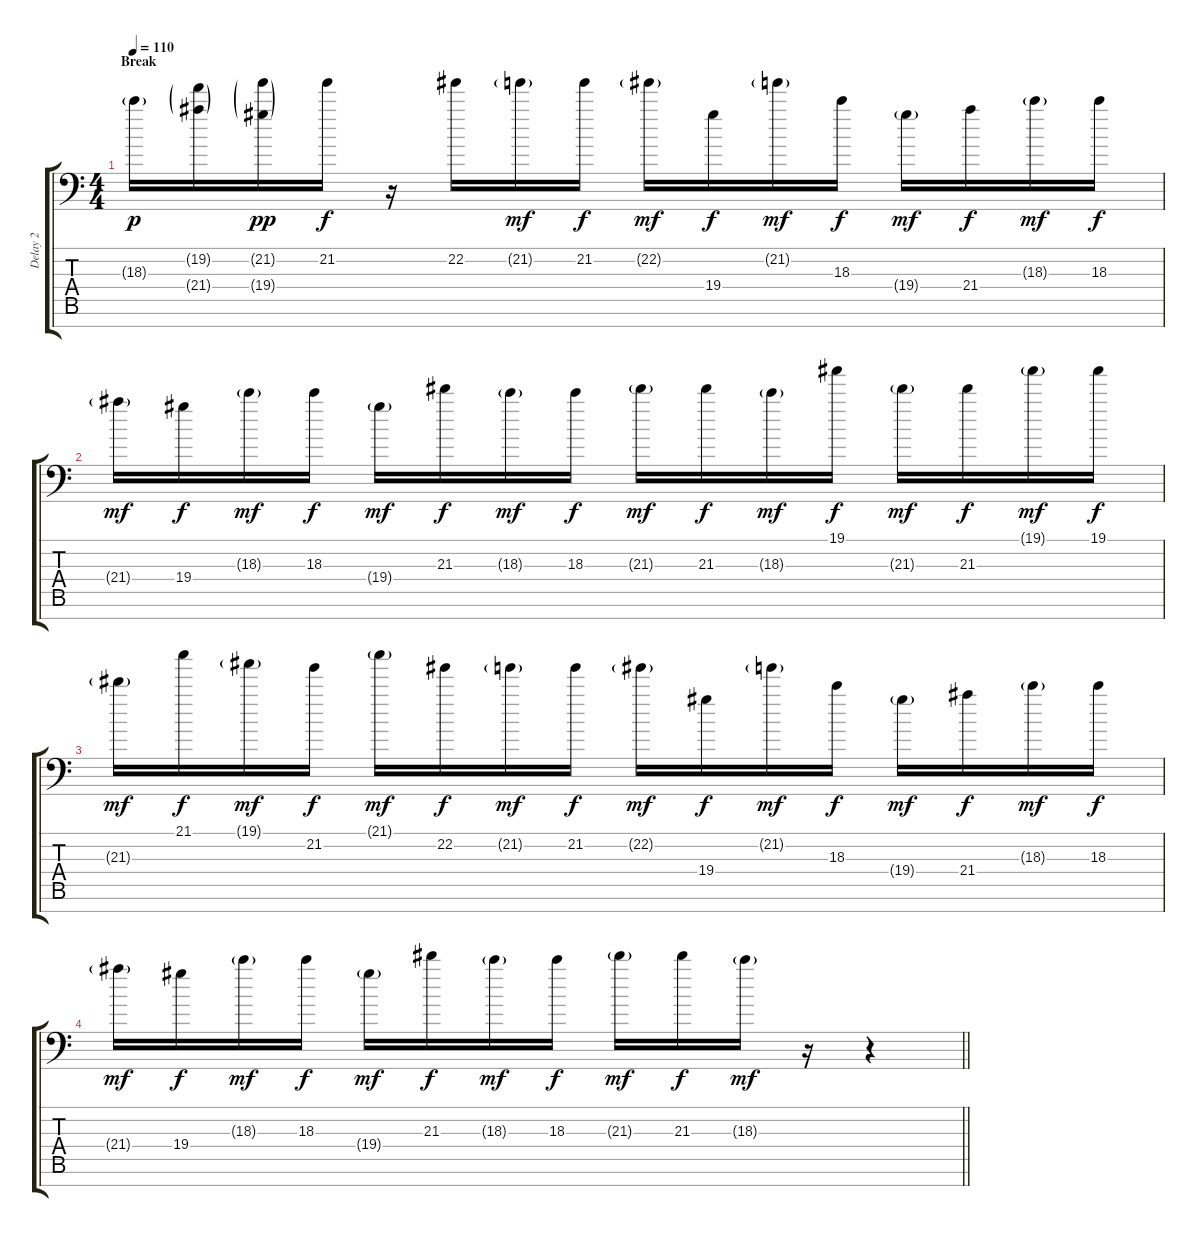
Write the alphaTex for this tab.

\track ("Delay 2" "Delay 2") {instrument distortionguitar}
\staff {score tabs}
\tuning (Eb4 Bb3 Gb3 Db3 Ab2 Eb2 Ab1) {hide}
\ts (4 4)
\section ("" "Break")
\tempo 110
\clef f4
\ks c
18.3{g}.16{dy p} (19.2{g} 21.4{g}).16 (21.2{g} 19.4{g}).16{dy pp} 21.2.16{dy f volume 7 balance 0} r.16 22.2.16 21.2{g}.16{dy mf} 21.2.16{dy f} 22.2{g}.16{dy mf} 19.4.16{dy f} 21.2{g}.16{dy mf} 18.3.16{dy f} 19.4{g}.16{dy mf} 21.4.16{dy f} 18.3{g}.16{dy mf} 18.3.16{dy f} |
21.4{g}.16{dy mf} 19.4.16{dy f} 18.3{g}.16{dy mf} 18.3.16{dy f} 19.4{g}.16{dy mf} 21.3.16{dy f} 18.3{g}.16{dy mf} 18.3.16{dy f} 21.3{g}.16{dy mf} 21.3.16{dy f} 18.3{g}.16{dy mf} 19.1.16{dy f} 21.3{g}.16{dy mf} 21.3.16{dy f} 19.1{g}.16{dy mf} 19.1.16{dy f} |
21.3{g}.16{dy mf} 21.1.16{dy f} 19.1{g}.16{dy mf} 21.2.16{dy f} 21.1{g}.16{dy mf} 22.2.16{dy f} 21.2{g}.16{dy mf} 21.2.16{dy f} 22.2{g}.16{dy mf} 19.4.16{dy f} 21.2{g}.16{dy mf} 18.3.16{dy f} 19.4{g}.16{dy mf} 21.4.16{dy f} 18.3{g}.16{dy mf} 18.3.16{dy f} |
\barLineRight lightlight
21.4{g}.16{dy mf} 19.4.16{dy f} 18.3{g}.16{dy mf} 18.3.16{dy f} 19.4{g}.16{dy mf} 21.3.16{dy f} 18.3{g}.16{dy mf} 18.3.16{dy f} 21.3{g}.16{dy mf} 21.3.16{dy f} 18.3{g}.16{dy mf} r.16 r.4
